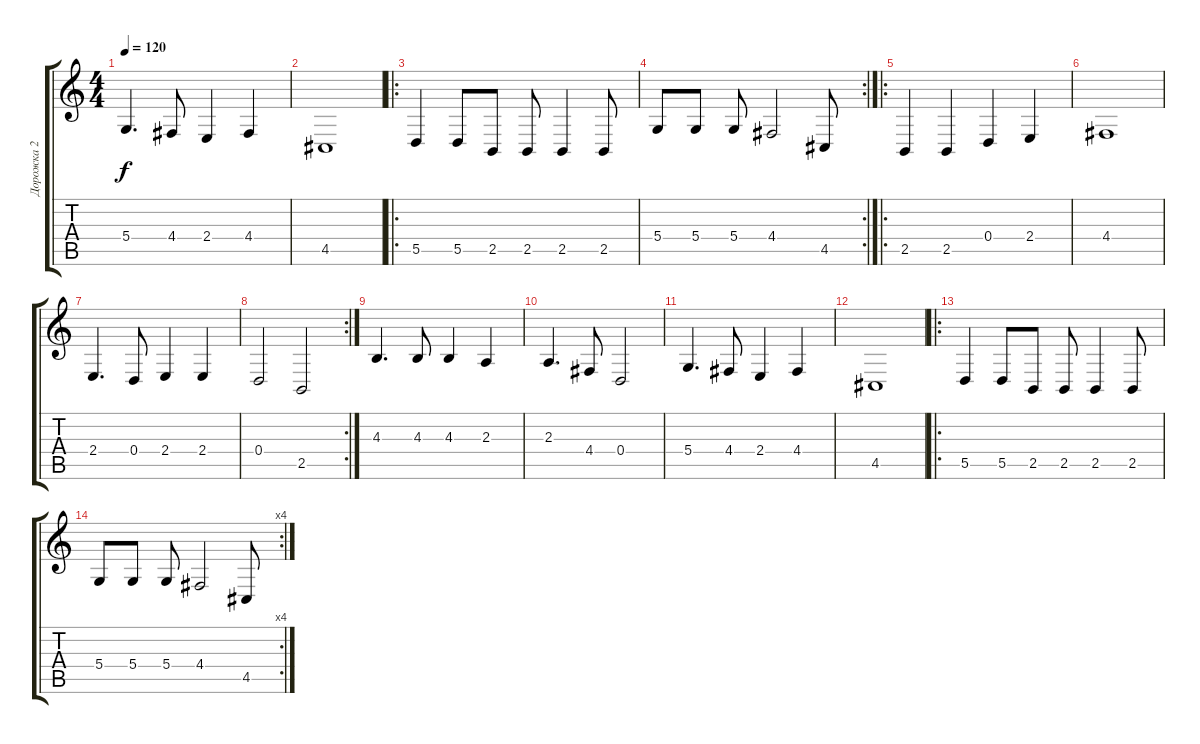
\track ("Дорожка 2" "Дорожка 2") {instrument baritonesax}
\staff {score tabs}
\tuning (E4 B3 G3 D3 A2 E2) {hide}
\ts (4 4)
\tempo 120
\clef g2
\ks c
5.4.4{d dy f} 4.4.8 2.4.4 4.4.4 |
4.5.1 |
\ro
5.5.4 5.5.8 2.5.8 2.5.8 2.5.4 2.5.8 |
\rc 2
5.4.8 5.4.8 5.4.8 4.4.2 4.5.8 |
\ro
2.5.4 2.5.4 0.4.4 2.4.4 |
4.4.1 |
2.4.4{d} 0.4.8 2.4.4 2.4.4 |
\rc 2
0.4.2 2.5.2 |
4.3.4{d} 4.3.8 4.3.4 2.3.4 |
2.3.4{d} 4.4.8 0.4.2 |
5.4.4{d} 4.4.8 2.4.4 4.4.4 |
4.5.1 |
\ro
5.5.4 5.5.8 2.5.8 2.5.8 2.5.4 2.5.8 |
\rc 4
5.4.8 5.4.8 5.4.8 4.4.2 4.5.8
